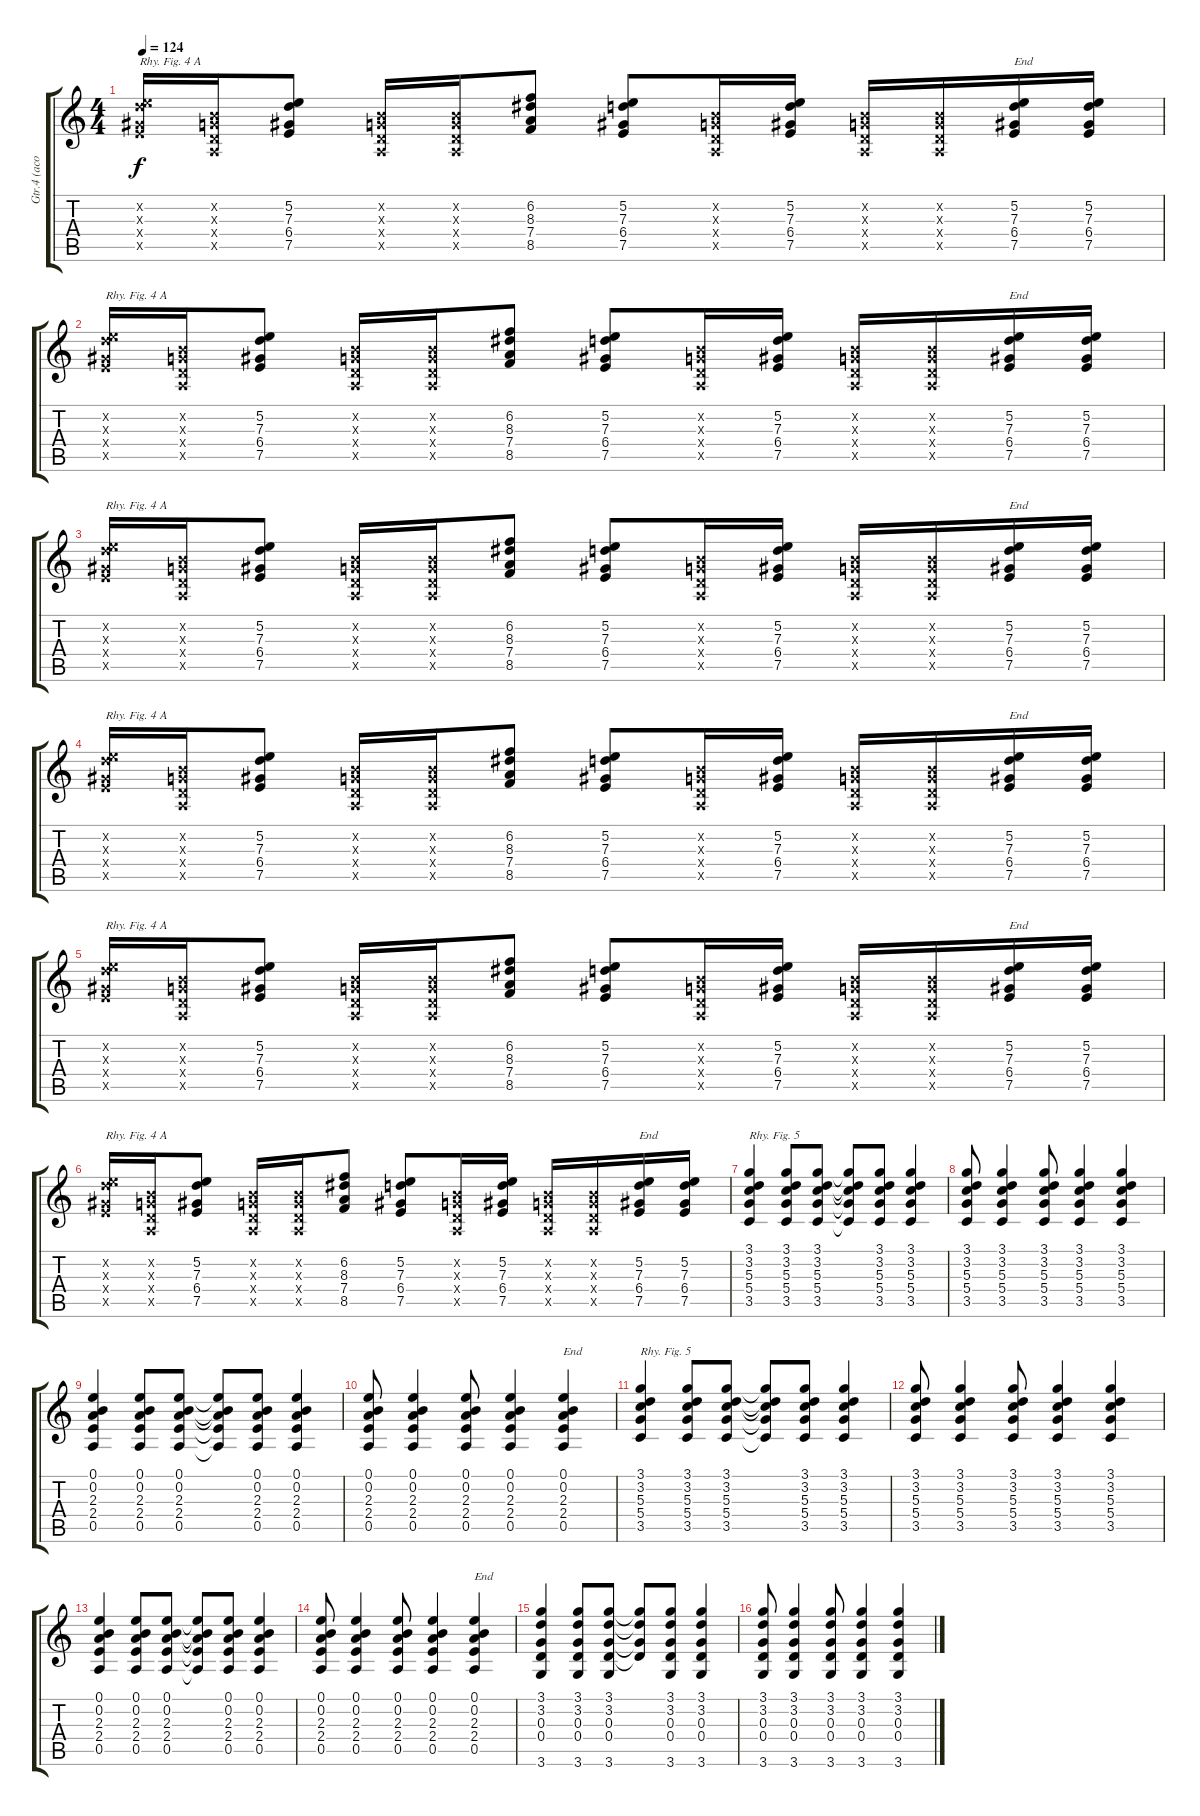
\track ("Gtr.4 (acous.)" "Gtr.4 (aco") {instrument acousticguitarsteel}
\staff {score tabs}
\tuning (E4 B3 G3 D3 A2 E2) {hide}
\ts (4 4)
\tempo 124
\clef g2
\ks c
(5.2{x} 7.3{x} 6.4{x} 7.5{x}).16{txt "Rhy. Fig. 4 A" dy f} (0.2{x} 0.3{x} 0.4{x} 0.5{x}).16 (5.2 7.3 6.4 7.5).8 (0.2{x} 0.3{x} 0.4{x} 0.5{x}).16 (0.2{x} 0.3{x} 0.4{x} 0.5{x}).16 (6.2 8.3 7.4 8.5).8 (5.2 7.3 6.4 7.5).8 (0.2{x} 0.3{x} 0.4{x} 0.5{x}).16 (5.2 7.3 6.4 7.5).16 (0.2{x} 0.3{x} 0.4{x} 0.5{x}).16 (0.2{x} 0.3{x} 0.4{x} 0.5{x}).16 (5.2 7.3 6.4 7.5).16{txt "End"} (5.2 7.3 6.4 7.5).16 |
(5.2{x} 7.3{x} 6.4{x} 7.5{x}).16{txt "Rhy. Fig. 4 A"} (0.2{x} 0.3{x} 0.4{x} 0.5{x}).16 (5.2 7.3 6.4 7.5).8 (0.2{x} 0.3{x} 0.4{x} 0.5{x}).16 (0.2{x} 0.3{x} 0.4{x} 0.5{x}).16 (6.2 8.3 7.4 8.5).8 (5.2 7.3 6.4 7.5).8 (0.2{x} 0.3{x} 0.4{x} 0.5{x}).16 (5.2 7.3 6.4 7.5).16 (0.2{x} 0.3{x} 0.4{x} 0.5{x}).16 (0.2{x} 0.3{x} 0.4{x} 0.5{x}).16 (5.2 7.3 6.4 7.5).16{txt "End"} (5.2 7.3 6.4 7.5).16 |
(5.2{x} 7.3{x} 6.4{x} 7.5{x}).16{txt "Rhy. Fig. 4 A"} (0.2{x} 0.3{x} 0.4{x} 0.5{x}).16 (5.2 7.3 6.4 7.5).8 (0.2{x} 0.3{x} 0.4{x} 0.5{x}).16 (0.2{x} 0.3{x} 0.4{x} 0.5{x}).16 (6.2 8.3 7.4 8.5).8 (5.2 7.3 6.4 7.5).8 (0.2{x} 0.3{x} 0.4{x} 0.5{x}).16 (5.2 7.3 6.4 7.5).16 (0.2{x} 0.3{x} 0.4{x} 0.5{x}).16 (0.2{x} 0.3{x} 0.4{x} 0.5{x}).16 (5.2 7.3 6.4 7.5).16{txt "End"} (5.2 7.3 6.4 7.5).16 |
(5.2{x} 7.3{x} 6.4{x} 7.5{x}).16{txt "Rhy. Fig. 4 A"} (0.2{x} 0.3{x} 0.4{x} 0.5{x}).16 (5.2 7.3 6.4 7.5).8 (0.2{x} 0.3{x} 0.4{x} 0.5{x}).16 (0.2{x} 0.3{x} 0.4{x} 0.5{x}).16 (6.2 8.3 7.4 8.5).8 (5.2 7.3 6.4 7.5).8 (0.2{x} 0.3{x} 0.4{x} 0.5{x}).16 (5.2 7.3 6.4 7.5).16 (0.2{x} 0.3{x} 0.4{x} 0.5{x}).16 (0.2{x} 0.3{x} 0.4{x} 0.5{x}).16 (5.2 7.3 6.4 7.5).16{txt "End"} (5.2 7.3 6.4 7.5).16 |
(5.2{x} 7.3{x} 6.4{x} 7.5{x}).16{txt "Rhy. Fig. 4 A"} (0.2{x} 0.3{x} 0.4{x} 0.5{x}).16 (5.2 7.3 6.4 7.5).8 (0.2{x} 0.3{x} 0.4{x} 0.5{x}).16 (0.2{x} 0.3{x} 0.4{x} 0.5{x}).16 (6.2 8.3 7.4 8.5).8 (5.2 7.3 6.4 7.5).8 (0.2{x} 0.3{x} 0.4{x} 0.5{x}).16 (5.2 7.3 6.4 7.5).16 (0.2{x} 0.3{x} 0.4{x} 0.5{x}).16 (0.2{x} 0.3{x} 0.4{x} 0.5{x}).16 (5.2 7.3 6.4 7.5).16{txt "End"} (5.2 7.3 6.4 7.5).16 |
(5.2{x} 7.3{x} 6.4{x} 7.5{x}).16{txt "Rhy. Fig. 4 A"} (0.2{x} 0.3{x} 0.4{x} 0.5{x}).16 (5.2 7.3 6.4 7.5).8 (0.2{x} 0.3{x} 0.4{x} 0.5{x}).16 (0.2{x} 0.3{x} 0.4{x} 0.5{x}).16 (6.2 8.3 7.4 8.5).8 (5.2 7.3 6.4 7.5).8 (0.2{x} 0.3{x} 0.4{x} 0.5{x}).16 (5.2 7.3 6.4 7.5).16 (0.2{x} 0.3{x} 0.4{x} 0.5{x}).16 (0.2{x} 0.3{x} 0.4{x} 0.5{x}).16 (5.2 7.3 6.4 7.5).16{txt "End"} (5.2 7.3 6.4 7.5).16 |
(3.1 3.2 5.3 5.4 3.5).4{txt "Rhy. Fig. 5"} (3.1 3.2 5.3 5.4 3.5).8 (3.1 3.2 5.3 5.4 3.5).8 (3.1{t} 3.2{t} 5.3{t} 5.4{t} 3.5{t}).8 (3.1 3.2 5.3 5.4 3.5).8 (3.1 3.2 5.3 5.4 3.5).4 |
(3.1 3.2 5.3 5.4 3.5).8 (3.1 3.2 5.3 5.4 3.5).4 (3.1 3.2 5.3 5.4 3.5).8 (3.1 3.2 5.3 5.4 3.5).4 (3.1 3.2 5.3 5.4 3.5).4 |
(0.1 0.2 2.3 2.4 0.5).4 (0.1 0.2 2.3 2.4 0.5).8 (0.1 0.2 2.3 2.4 0.5).8 (0.1{t} 0.2{t} 2.3{t} 2.4{t} 0.5{t}).8 (0.1 0.2 2.3 2.4 0.5).8 (0.1 0.2 2.3 2.4 0.5).4 |
(0.1 0.2 2.3 2.4 0.5).8 (0.1 0.2 2.3 2.4 0.5).4 (0.1 0.2 2.3 2.4 0.5).8 (0.1 0.2 2.3 2.4 0.5).4 (0.1 0.2 2.3 2.4 0.5).4{txt "End"} |
(3.1 3.2 5.3 5.4 3.5).4{txt "Rhy. Fig. 5"} (3.1 3.2 5.3 5.4 3.5).8 (3.1 3.2 5.3 5.4 3.5).8 (3.1{t} 3.2{t} 5.3{t} 5.4{t} 3.5{t}).8 (3.1 3.2 5.3 5.4 3.5).8 (3.1 3.2 5.3 5.4 3.5).4 |
(3.1 3.2 5.3 5.4 3.5).8 (3.1 3.2 5.3 5.4 3.5).4 (3.1 3.2 5.3 5.4 3.5).8 (3.1 3.2 5.3 5.4 3.5).4 (3.1 3.2 5.3 5.4 3.5).4 |
(0.1 0.2 2.3 2.4 0.5).4 (0.1 0.2 2.3 2.4 0.5).8 (0.1 0.2 2.3 2.4 0.5).8 (0.1{t} 0.2{t} 2.3{t} 2.4{t} 0.5{t}).8 (0.1 0.2 2.3 2.4 0.5).8 (0.1 0.2 2.3 2.4 0.5).4 |
(0.1 0.2 2.3 2.4 0.5).8 (0.1 0.2 2.3 2.4 0.5).4 (0.1 0.2 2.3 2.4 0.5).8 (0.1 0.2 2.3 2.4 0.5).4 (0.1 0.2 2.3 2.4 0.5).4{txt "End"} |
(3.1 3.2 0.3 0.4 3.6).4 (3.1 3.2 0.3 0.4 3.6).8 (3.1 3.2 0.3 0.4 3.6).8 (3.1{t} 3.2{t} 0.3{t} 0.4{t}).8 (3.1 3.2 0.3 0.4 3.6).8 (3.1 3.2 0.3 0.4 3.6).4 |
(3.1 3.2 0.3 0.4 3.6).8 (3.1 3.2 0.3 0.4 3.6).4 (3.1 3.2 0.3 0.4 3.6).8 (3.1 3.2 0.3 0.4 3.6).4 (3.1 3.2 0.3 0.4 3.6).4
